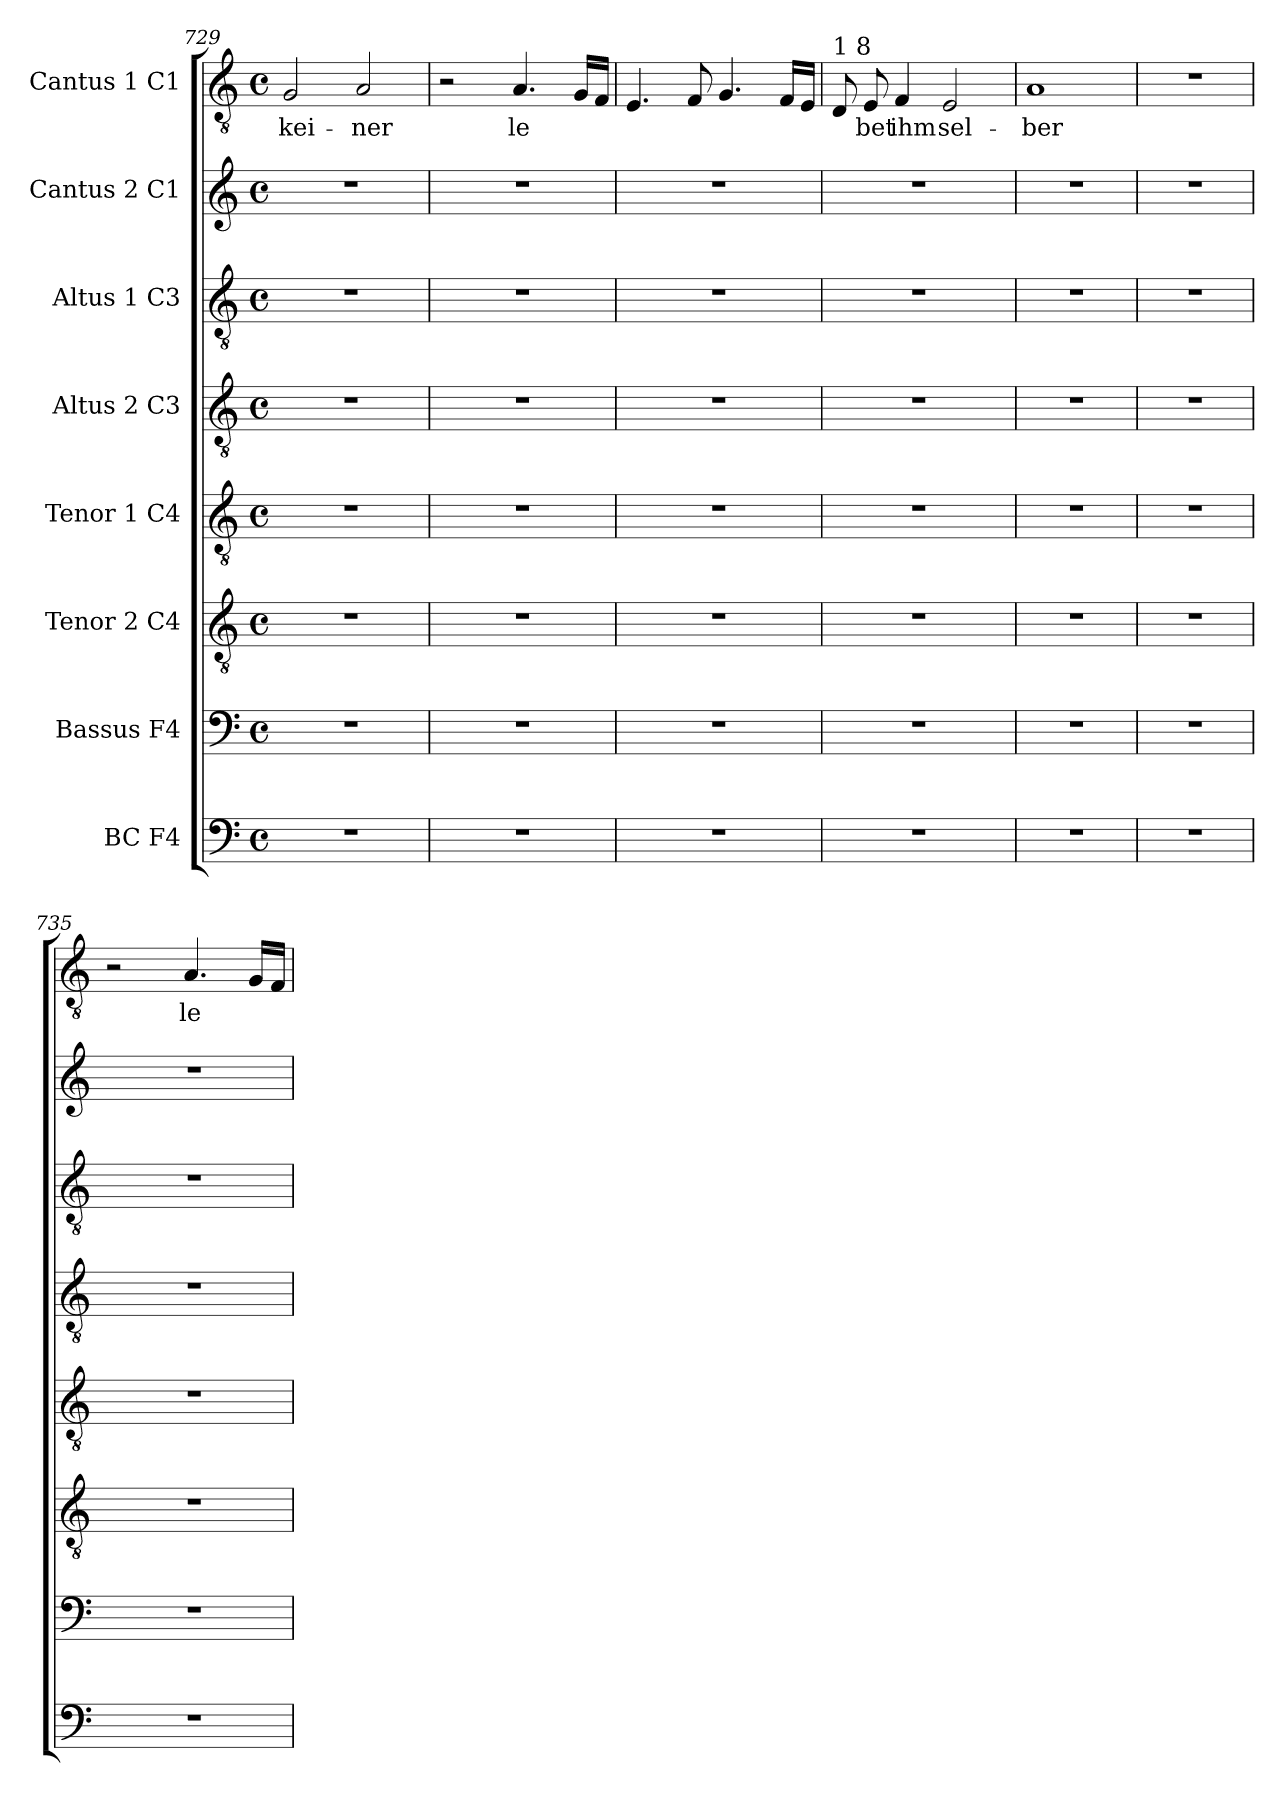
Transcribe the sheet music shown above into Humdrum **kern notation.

**kern	**kern	**kern	**kern	**kern	**kern	**kern	**kern	**text
*part8	*part7	*part6	*part5	*part4	*part3	*part2	*part1	*part1
*staff8	*staff7	*staff6	*staff5	*staff4	*staff3	*staff2	*staff1	*staff1
*I"BC  F4	*I"Bassus  F4	*I"Tenor 2  C4	*I"Tenor 1  C4	*I"Altus 2  C3	*I"Altus 1  C3	*I"Cantus 2  C1	*I"Cantus 1  C1	*
*clefF4	*clefF4	*clefGv2	*clefGv2	*clefGv2	*clefGv2	*clefG2	*clefGv2	*
*k[]	*k[]	*k[]	*k[]	*k[]	*k[]	*k[]	*k[]	*
*C:	*C:	*C:	*C:	*C:	*C:	*C:	*C:	*
*M4/4	*M4/4	*M4/4	*M4/4	*M4/4	*M4/4	*M4/4	*M4/4	*
*met(c)	*met(c)	*met(c)	*met(c)	*met(c)	*met(c)	*met(c)	*met(c)	*
=729	=729	=729	=729	=729	=729	=729	=729	=729
!	!	!	!	!	!	!	!	!LO:LY:b:cj
1r	1r	1r	1r	1r	1r	1r	2G/	kei-
!	!	!	!	!	!	!	!	!LO:LY:b:cj
.	.	.	.	.	.	.	2A/	-ner
=730	=730	=730	=730	=730	=730	=730	=730	=730
1r	1r	1r	1r	1r	1r	1r	2r	.
!	!	!	!	!	!	!	!	!LO:LY:b:cj
.	.	.	.	.	.	.	4.A/	le-
!	!	!	!	!	!	!	!	!LO:LY:b:cj
.	.	.	.	.	.	.	16G/L	--
!	!	!	!	!	!	!	!	!LO:LY:b:cj
.	.	.	.	.	.	.	16F/J	--
=731	=731	=731	=731	=731	=731	=731	=731	=731
!	!	!	!	!	!	!	!	!LO:LY:b:cj
1r	1r	1r	1r	1r	1r	1r	4.E/	--
!	!	!	!	!	!	!	!	!LO:LY:b:cj
.	.	.	.	.	.	.	8F/	--
!	!	!	!	!	!	!	!	!LO:LY:b:cj
.	.	.	.	.	.	.	4.G/	--
!	!	!	!	!	!	!	!	!LO:LY:b:cj
.	.	.	.	.	.	.	16F/L	--
!	!	!	!	!	!	!	!	!LO:LY:b:cj
.	.	.	.	.	.	.	16E/J	--
!!LO:LB:g=z
=732	=732	=732	=732	=732	=732	=732	=732	=732
!	!	!	!	!	!	!	!LO:TX:a:t=1 8	!
!	!	!	!	!	!	!	!	!LO:LY:b:cj
1r	1r	1r	1r	1r	1r	1r	8D/	--
!	!	!	!	!	!	!	!	!LO:LY:b:cj
.	.	.	.	.	.	.	8E/	-bet
!	!	!	!	!	!	!	!	!LO:LY:b:cj
.	.	.	.	.	.	.	4F/	ihm
!	!	!	!	!	!	!	!	!LO:LY:b:cj
.	.	.	.	.	.	.	2E/	sel-
=733	=733	=733	=733	=733	=733	=733	=733	=733
!	!	!	!	!	!	!	!	!LO:LY:b:cj
1r	1r	1r	1r	1r	1r	1r	1A	-ber
=734	=734	=734	=734	=734	=734	=734	=734	=734
1r	1r	1r	1r	1r	1r	1r	1r	.
=735	=735	=735	=735	=735	=735	=735	=735	=735
1r	1r	1r	1r	1r	1r	1r	2r	.
!	!	!	!	!	!	!	!	!LO:LY:b:cj
.	.	.	.	.	.	.	4.A/	le-
!	!	!	!	!	!	!	!	!LO:LY:b:cj
.	.	.	.	.	.	.	16G/L	--
!	!	!	!	!	!	!	!	!LO:LY:b:cj
.	.	.	.	.	.	.	16F/J	--
=	=	=	=	=	=	=	=	=
*-	*-	*-	*-	*-	*-	*-	*-	*-
